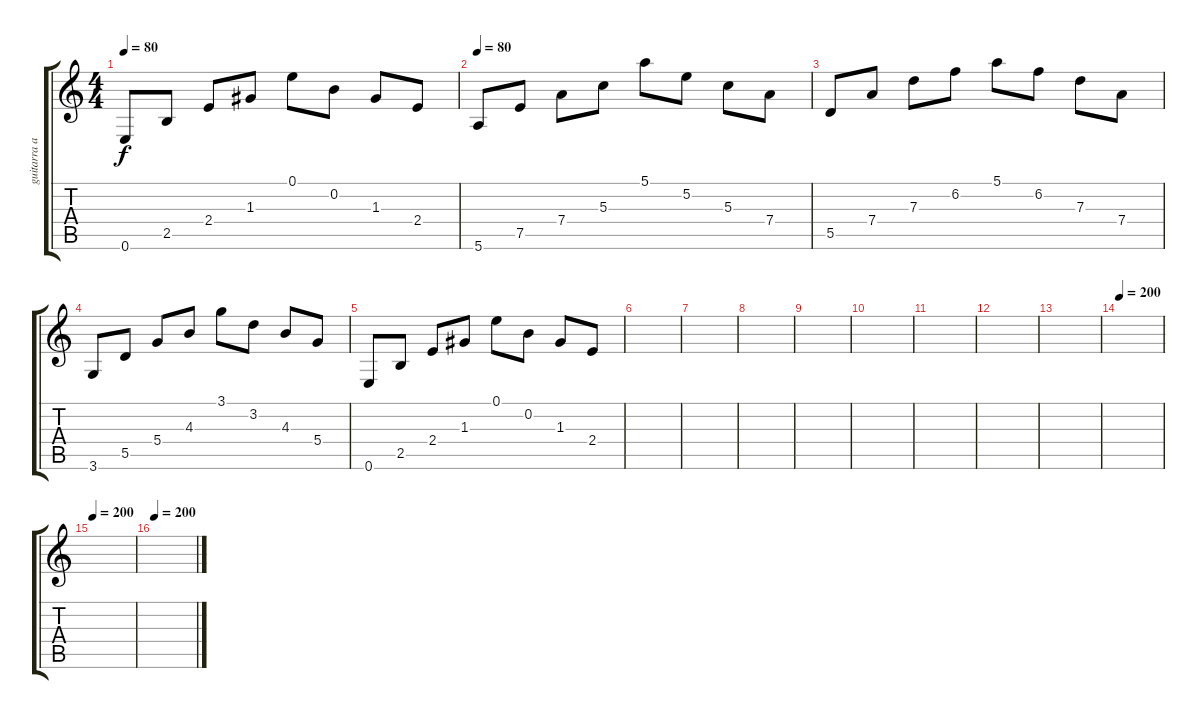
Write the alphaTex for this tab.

\track ("guitarra acustica" "guitarra a") {instrument acousticguitarsteel}
\staff {score tabs}
\tuning (E4 B3 G3 D3 A2 E2) {hide}
\ts (4 4)
\tempo 80
\clef g2
\ks c
0.6.8{dy f} 2.5.8 2.4.8 1.3.8 0.1.8 0.2.8 1.3.8 2.4.8 |
\tempo 80
5.6.8 7.5.8 7.4.8 5.3.8 5.1.8 5.2.8 5.3.8 7.4.8 |
5.5.8 7.4.8 7.3.8 6.2.8 5.1.8 6.2.8 7.3.8 7.4.8 |
3.6.8 5.5.8 5.4.8 4.3.8 3.1.8 3.2.8 4.3.8 5.4.8 |
0.6.8 2.5.8 2.4.8 1.3.8 0.1.8 0.2.8 1.3.8 2.4.8 |
|
|
|
|
|
|
|
|
\tempo 200
|
\tempo 200
|
\tempo 200
